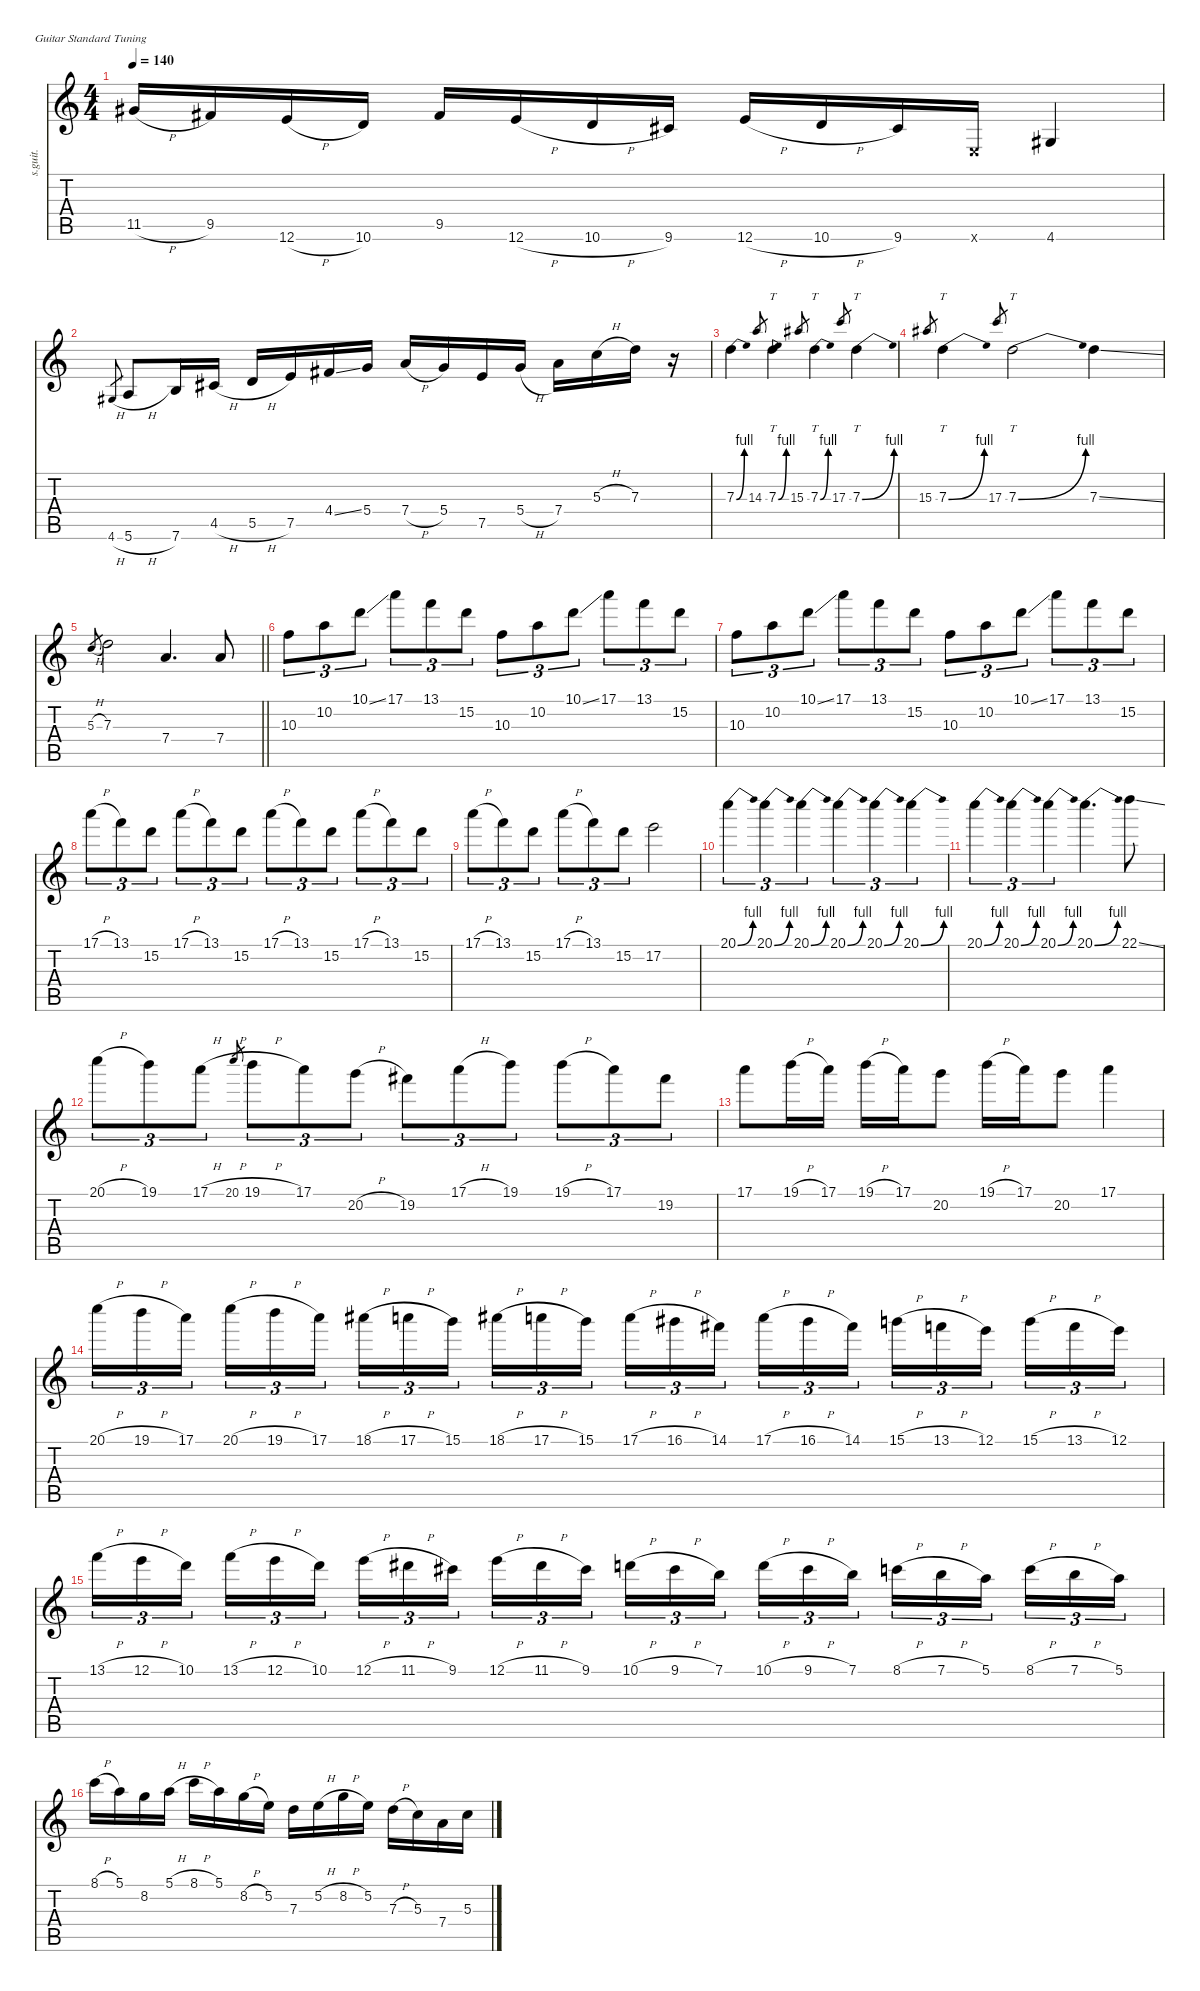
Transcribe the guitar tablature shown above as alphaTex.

\defaultSystemsLayout 4
\hideDynamics
\bracketExtendMode nobrackets
\otherSystemsTrackNameOrientation horizontal
\track ("Gtr. II" "s.guit.") {defaultSystemsLayout 8 instrument overdrivenguitar}
\staff {score tabs}
\tuning (E4 B3 G3 D3 A2 E2)
\ts (4 4)
\tempo 140
\clef g2
\ks c
11.5{h acc #}.16{dy f beam Up} 9.5{acc #}.16{beam Up} 12.6{h}.16{beam Up} 10.6.16{beam Up} 9.5{acc #}.16{beam Up} 12.6{h}.16{beam Up} 10.6{h}.16{beam Up} 9.6{acc #}.16{beam Up} 12.6{h}.16{beam Up} 10.6{h}.16{beam Up} 9.6{acc #}.16{beam Up} 0.6{x}.16{beam Up} 4.6{acc #}.4{beam Up} |
4.6{h acc #}.8{gr dy mp beam Up} 5.6{h}.8{dy f beam Up} 7.6.16{beam Up} 4.5{h acc #}.16{beam Up} 5.5{h}.16{beam Up} 7.5.16{beam Up} 4.4{ss acc #}.16{beam Up} 5.4.16{beam Up} 7.4{h}.16{beam Up} 5.4.16{beam Up} 7.5.16{beam Up} 5.4{h}.16{beam Up} 7.4.16{beam Down} 5.3{h}.16{beam Down} 7.3.16{beam Down} r.16{beam Down} |
7.3{be (bend 0 0 30 4)}.4{beam Down} 14.3.8{gr dy mp beam Up} 7.3{be (bend 0 0 30 4)}.4{tt dy f beam Down} 15.3{acc #}.8{gr dy mp beam Up} 7.3{be (bend 0 0 30 4)}.4{tt dy f beam Down} 17.3.8{gr dy mp beam Up} 7.3{be (bend 0 0 30 4)}.4{tt dy f beam Down} |
15.3{acc #}.8{gr dy mp beam Up} 7.3{be (bend 0 0 30 4)}.4{tt dy f beam Down} 17.3.8{gr dy mp beam Up} 7.3{be (bend 0 0 30 4)}.2{tt dy f beam Down} 7.3{ss}.4{beam Down} |
\barLineRight lightlight
5.3{h}.8{gr dy mp beam Up} 7.3.2{dy f beam Down} 7.4.4{d beam Up} 7.4.8{dy p beam Up} |
10.3.8{tu (3 2) dy f beam Down} 10.2.8{tu (3 2) beam Down} 10.1{ss}.8{tu (3 2) beam Down} 17.1.8{tu (3 2) beam Down} 13.1.8{tu (3 2) beam Down} 15.2.8{tu (3 2) beam Down} 10.3.8{tu (3 2) beam Down} 10.2.8{tu (3 2) beam Down} 10.1{ss}.8{tu (3 2) beam Down} 17.1.8{tu (3 2) beam Down} 13.1.8{tu (3 2) beam Down} 15.2.8{tu (3 2) beam Down} |
10.3.8{tu (3 2) beam Down} 10.2.8{tu (3 2) beam Down} 10.1{ss}.8{tu (3 2) beam Down} 17.1.8{tu (3 2) beam Down} 13.1.8{tu (3 2) beam Down} 15.2.8{tu (3 2) beam Down} 10.3.8{tu (3 2) beam Down} 10.2.8{tu (3 2) beam Down} 10.1{ss}.8{tu (3 2) beam Down} 17.1.8{tu (3 2) beam Down} 13.1.8{tu (3 2) beam Down} 15.2.8{tu (3 2) beam Down} |
17.1{h}.8{tu (3 2) beam Down} 13.1.8{tu (3 2) beam Down} 15.2.8{tu (3 2) beam Down} 17.1{h}.8{tu (3 2) beam Down} 13.1.8{tu (3 2) beam Down} 15.2.8{tu (3 2) beam Down} 17.1{h}.8{tu (3 2) beam Down} 13.1.8{tu (3 2) beam Down} 15.2.8{tu (3 2) beam Down} 17.1{h}.8{tu (3 2) beam Down} 13.1.8{tu (3 2) beam Down} 15.2.8{tu (3 2) beam Down} |
17.1{h}.8{tu (3 2) beam Down} 13.1.8{tu (3 2) beam Down} 15.2.8{tu (3 2) beam Down} 17.1{h}.8{tu (3 2) beam Down} 13.1.8{tu (3 2) beam Down} 15.2.8{tu (3 2) beam Down} 17.2.2{beam Down} |
20.1{be (bend 0 0 30 4)}.4{tu (3 2) beam Down} 20.1{be (bend 0 0 30 4)}.4{tu (3 2) beam Down} 20.1{be (bend 0 0 30 4)}.4{tu (3 2) beam Down} 20.1{be (bend 0 0 30 4)}.4{tu (3 2) beam Down} 20.1{be (bend 0 0 30 4)}.4{tu (3 2) beam Down} 20.1{be (bend 0 0 30 4)}.4{tu (3 2) beam Down} |
20.1{be (bend 0 0 30 4)}.4{tu (3 2) beam Down} 20.1{be (bend 0 0 30 4)}.4{tu (3 2) beam Down} 20.1{be (bend 0 0 30 4)}.4{tu (3 2) beam Down} 20.1{be (bend 0 0 30 4)}.4{d beam Down} 22.1{ss}.8{beam Down} |
20.1{h}.8{tu (3 2) beam Down} 19.1.8{tu (3 2) beam Down} 17.1{h}.8{tu (3 2) beam Down} 20.1{h}.8{gr dy mp beam Up} 19.1{h}.8{tu (3 2) dy f beam Down} 17.1.8{tu (3 2) beam Down} 20.2{h}.8{tu (3 2) beam Down} 19.2{acc #}.8{tu (3 2) beam Down} 17.1{h}.8{tu (3 2) beam Down} 19.1.8{tu (3 2) beam Down} 19.1{h}.8{tu (3 2) beam Down} 17.1.8{tu (3 2) beam Down} 19.2{acc #}.8{tu (3 2) beam Down} |
17.1.8{beam Down} 19.1{h}.16{beam Down} 17.1.16{beam Down} 19.1{h}.16{beam Down} 17.1.16{beam Down} 20.2.8{beam Down} 19.1{h}.16{beam Down} 17.1.16{beam Down} 20.2.8{beam Down} 17.1.4{beam Down} |
20.1{h}.16{tu (3 2) beam Down} 19.1{h}.16{tu (3 2) beam Down} 17.1.16{tu (3 2) beam Down} 20.1{h}.16{tu (3 2) beam Down} 19.1{h}.16{tu (3 2) beam Down} 17.1.16{tu (3 2) beam Down} 18.1{h acc #}.16{tu (3 2) beam Down} 17.1{h}.16{tu (3 2) beam Down} 15.1.16{tu (3 2) beam Down} 18.1{h acc #}.16{tu (3 2) beam Down} 17.1{h}.16{tu (3 2) beam Down} 15.1.16{tu (3 2) beam Down} 17.1{h}.16{tu (3 2) beam Down} 16.1{h acc #}.16{tu (3 2) beam Down} 14.1{acc #}.16{tu (3 2) beam Down} 17.1{h}.16{tu (3 2) beam Down} 16.1{h acc #}.16{tu (3 2) beam Down} 14.1{acc #}.16{tu (3 2) beam Down} 15.1{h}.16{tu (3 2) beam Down} 13.1{h}.16{tu (3 2) beam Down} 12.1.16{tu (3 2) beam Down} 15.1{h}.16{tu (3 2) beam Down} 13.1{h}.16{tu (3 2) beam Down} 12.1.16{tu (3 2) beam Down} |
13.1{h}.16{tu (3 2) beam Down} 12.1{h}.16{tu (3 2) beam Down} 10.1.16{tu (3 2) beam Down} 13.1{h}.16{tu (3 2) beam Down} 12.1{h}.16{tu (3 2) beam Down} 10.1.16{tu (3 2) beam Down} 12.1{h}.16{tu (3 2) beam Down} 11.1{h acc #}.16{tu (3 2) beam Down} 9.1{acc #}.16{tu (3 2) beam Down} 12.1{h}.16{tu (3 2) beam Down} 11.1{h acc #}.16{tu (3 2) beam Down} 9.1{acc #}.16{tu (3 2) beam Down} 10.1{h}.16{tu (3 2) beam Down} 9.1{h acc #}.16{tu (3 2) beam Down} 7.1.16{tu (3 2) beam Down} 10.1{h}.16{tu (3 2) beam Down} 9.1{h acc #}.16{tu (3 2) beam Down} 7.1.16{tu (3 2) beam Down} 8.1{h}.16{tu (3 2) beam Down} 7.1{h}.16{tu (3 2) beam Down} 5.1.16{tu (3 2) beam Down} 8.1{h}.16{tu (3 2) beam Down} 7.1{h}.16{tu (3 2) beam Down} 5.1.16{tu (3 2) beam Down} |
8.1{h}.16{beam Down} 5.1.16{beam Down} 8.2.16{beam Down} 5.1{h}.16{beam Down} 8.1{h}.16{beam Down} 5.1.16{beam Down} 8.2{h}.16{beam Down} 5.2.16{beam Down} 7.3.16{beam Down} 5.2{h}.16{beam Down} 8.2{h}.16{beam Down} 5.2.16{beam Down} 7.3{h}.16{beam Down} 5.3.16{beam Down} 7.4.16{beam Down} 5.3{h}.16{beam Down}
